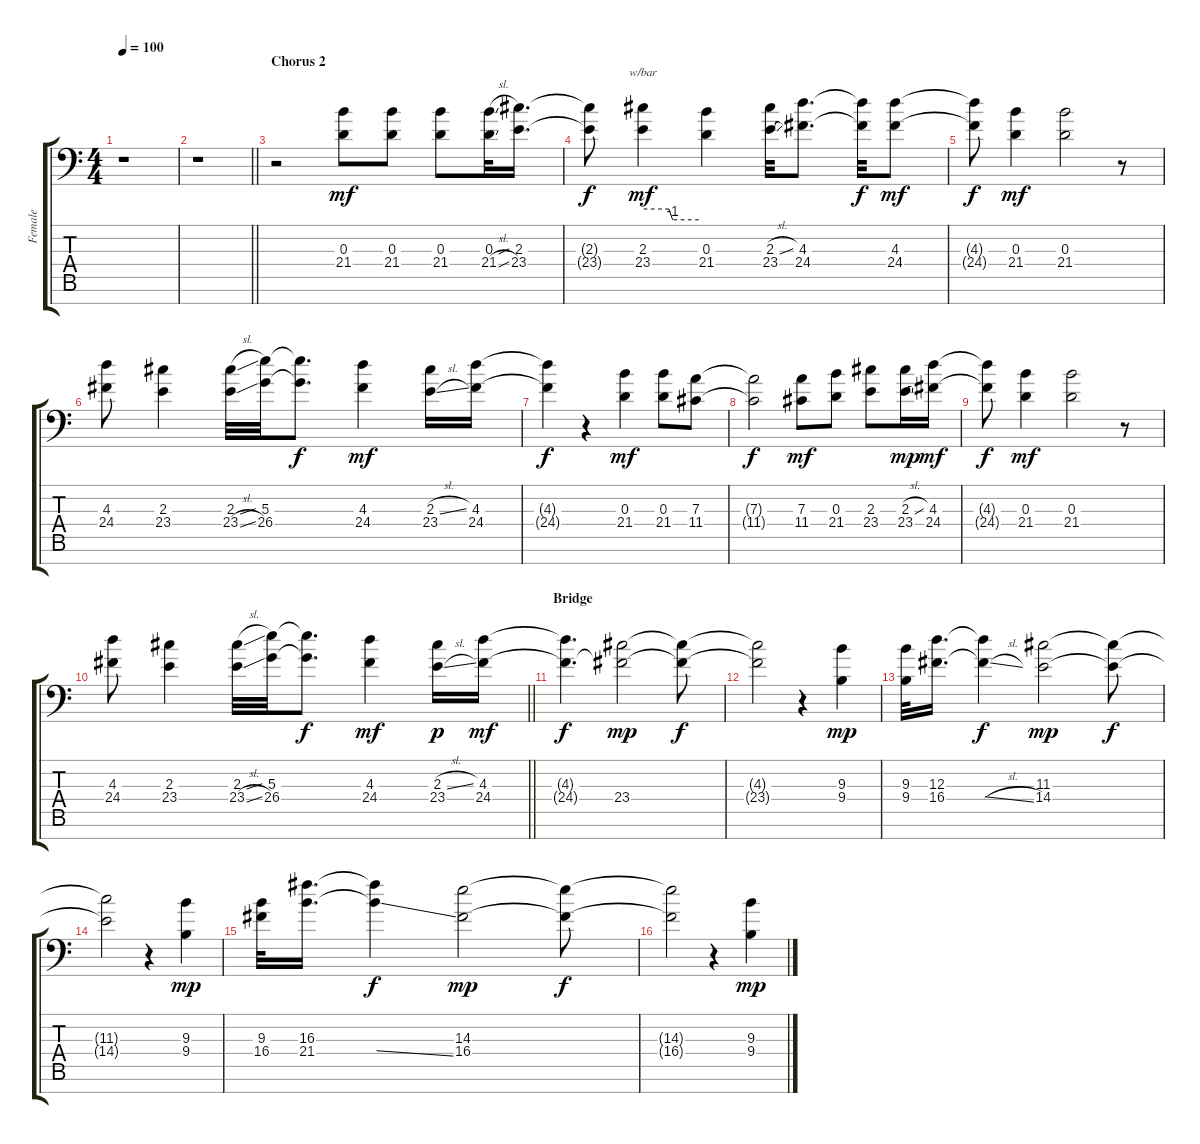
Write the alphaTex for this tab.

\track ("Female" "Female") {instrument flute}
\staff {score tabs}
\tuning (D6 D5 D4 D3 D2 D1 D0) {hide}
\ts (4 4)
\tempo 100
\clef f4
\ks c
r.1{dy f} |
\barLineRight lightlight
r.1 |
\section ("" "Chorus 2")
r.2 (0.3 21.4).8{dy mf} (0.3 21.4).8 (0.3 21.4).8 (0.3{sl} 21.4{sl}).32 (2.3 23.4).16{d} |
(2.3{t} 23.4{t}).8{dy f} (2.3 23.4).4{tbe (custom default 0 0 28 0 32 -4 60 -4) dy mf} (0.3 21.4).4 (2.3{sl} 23.4).32 (4.3 24.4).8{d} (4.3{t} 24.4{t}).32{dy f} (4.3 24.4).8{dy mf} |
(4.3{t} 24.4{t}).8{dy f} (0.3 21.4).4{dy mf} (0.3 21.4).2 r.8 |
(4.3 24.4).8 (2.3 23.4).4 (2.3{sl} 23.4{sl}).32 (5.3 26.4).32 (5.3{t} 26.4{t}).8{d dy f} (4.3 24.4).4{dy mf} (2.3{sl} 23.4).16 (4.3 24.4).16 |
(4.3{t} 24.4{t}).4{dy f} r.4 (0.3 21.4).4{dy mf} (0.3 21.4).8 (7.3 11.4).8 |
(7.3{t} 11.4{t}).2{dy f} (7.3 11.4).8{dy mf} (0.3 21.4).8 (2.3 23.4).8 (2.3{sl} 23.4).16{dy mp} (4.3 24.4).16{dy mf} |
(4.3{t} 24.4{t}).8{dy f} (0.3 21.4).4{dy mf} (0.3 21.4).2 r.8 |
\barLineRight lightlight
(4.3 24.4).8 (2.3 23.4).4 (2.3{sl} 23.4{sl}).32 (5.3 26.4).32 (5.3{t} 26.4{t}).8{d dy f} (4.3 24.4).4{dy mf} (2.3{sl} 23.4).16{dy p} (4.3 24.4).16{dy mf} |
\section ("" "Bridge")
(4.3{t} 24.4{t}).4{d dy f} (4.3{t} 23.4).2{dy mp} (4.3{t} 23.4{t}).8{dy f} |
(4.3{t} 23.4{t}).2 r.4 (9.3 9.4).4{dy mp} |
(9.3 9.4).32 (12.3 16.4).16{d} (12.3{t} 16.4{sl t}).4{dy f} (11.3 14.4).2{dy mp} (11.3{t} 14.4{t}).8{dy f} |
(11.3{t} 14.4{t}).2 r.4 (9.3 9.4).4{dy mp} |
(9.3 16.4).32 (16.3 21.4).16{d} (16.3{t} 21.4{ss t}).4{dy f} (14.3 16.4).2{dy mp} (14.3{t} 16.4{t}).8{dy f} |
(14.3{t} 16.4{t}).2 r.4 (9.3 9.4).4{dy mp}
